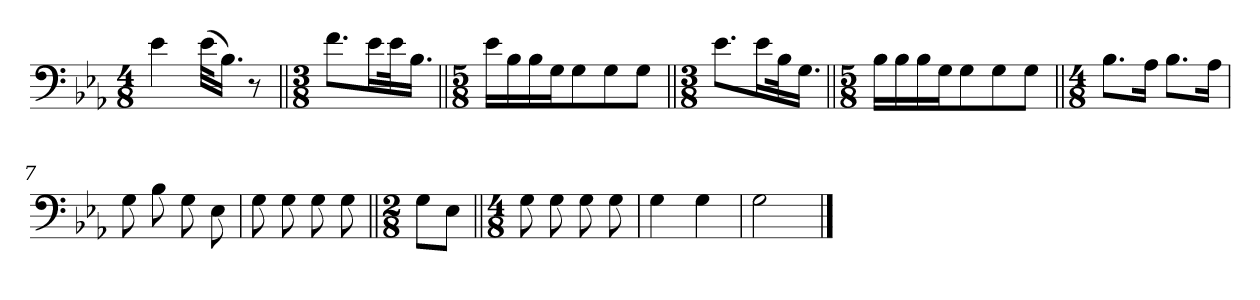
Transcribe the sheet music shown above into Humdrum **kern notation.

**kern
*part1
*staff1
*clefF4
*k[b-e-a-]
*M4/8
=1
4e-\
(32e-\KLL
16.B-\JJ)
8r
=2||
*M3/8
8.f\L
16e-\L
32e-\K
16.B-\JJ
=3||
*M5/8
16e-\LL
16B-\
16B-\
16G\J
8G\
8G\
8G\J
=4||
*M3/8
8.e-\L
16e-\L
32B-\K
16.G\JJ
=5||
*M5/8
16B-\LL
16B-\
16B-\
16G\J
8G\
8G\
8G\J
=6||
*M4/8
8.B-\L
16A-\Jk
8.B-\L
16A-\Jk
=7
8G\
8B-\
8G\
8E-\
=8
8G\
8G\
8G\
8G\
=9||
*M2/8
8G\L
8E-\J
=10||
*M4/8
8G\
8G\
8G\
8G\
=11
4G\
4G\
=12
2G\
==
*-
